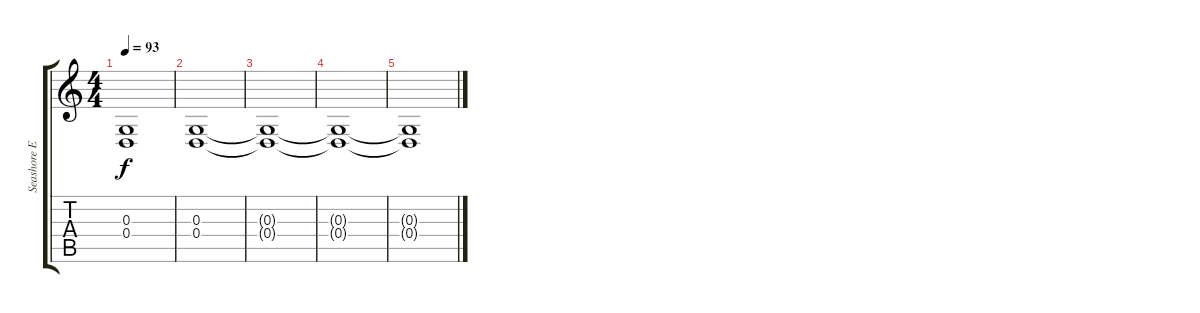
\track ("Seashore Effect" "Seashore E") {instrument seashore}
\staff {score tabs}
\tuning (E4 B3 G3 D3 A2 E2) {hide}
\ts (4 4)
\tempo 93
\clef g2
\ks c
(0.3{t} 0.4{t}).1{dy f} |
(0.3 0.4).1 |
(0.3{t} 0.4{t}).1 |
(0.3{t} 0.4{t}).1 |
(0.3{t} 0.4{t}).1
